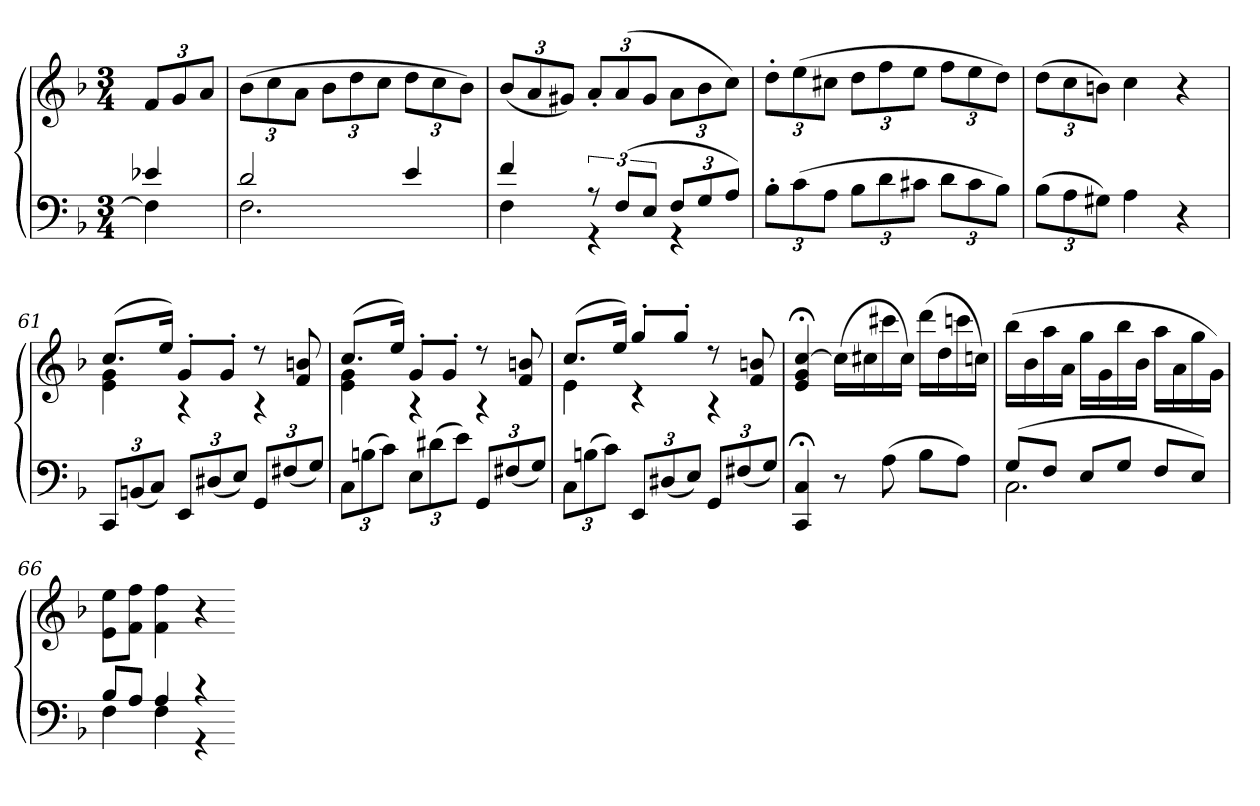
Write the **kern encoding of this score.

**kern	**kern
*part1	*part1
*staff2	*staff1
*clefF4	*clefG2
*k[b-]	*k[b-]
*M3/4	*M3/4
=	=
*^	*
4e-X	4F]	12fL
.	.	12g
.	.	12aJ
=57	=57	=57
2d	2.F	(12b-L
.	.	12cc
.	.	12aJ
.	.	12b-L
.	.	12dd
.	.	12ccJ
4e	.	12ddL
.	.	12cc
.	.	12b-J)
=58	=58	=58
4f	4F	(12b-L
.	.	12a
.	.	12g#XJ)
12r	4r	12a'L
(12FL	.	(12a
12EJ	.	12g#J
12FL	4r	12aL
12G	.	12b-
12AJ)	.	12ccJ)
*v	*v	*
=59	=59
12B-'L	12dd'L
(12c	(12ee
12AJ	12cc#XJ
12B-L	12ddL
12d	12ff
12c#XJ	12eeJ
12dL	12ffL
12c#	12ee
12B-J)	12ddJ)
=60	=60
(12B-L	(12ddL
12A	12cc
12G#XJ)	12bnJ)
4A	4cc
4r	4r
=61	=61
*	*^
12CCL	(8.ccL	4e 4g
(12BBn	.	.
12CJ)	.	.
.	16eeJk)	.
12EEL	8g'L	4r
(12D#X	.	.
.	8g'J	.
12EJ)	.	.
12GGL	8r	4r
(12F#X	.	.
.	8f 8bn	.
12GJ)	.	.
=62	=62	=62
12CL	(8.ccL	4e 4g
(12Bn	.	.
12cJ)	.	.
.	16eeJk)	.
12EL	8g'L	4r
(12d#X	.	.
.	8g'J	.
12eJ)	.	.
12GGL	8r	4r
(12F#X	.	.
.	8f 8bn	.
12GJ)	.	.
=63	=63	=63
12CL	(8.ccL	4e
(12Bn	.	.
12cJ)	.	.
.	16eeJk)	.
12EEL	8gg'L	4r
(12D#X	.	.
.	8gg'J	.
12EJ)	.	.
12GGL	8r	4r
(12F#X	.	.
.	8f 8bn	.
12GJ)	.	.
*	*v	*v
=64	=64
4CC;< 4C;<	4e;< 4g;< [4cc;<
8r	(16ccLL]
.	16cc#X
(8A	16ccc#X
.	16cc#JJ)
8B-L	(16dddLL
.	16dd
8AJ)	16cccn
.	16ccnJJ)
=65	=65
*^	*
(8GL	2.C	(16bb-LL
.	.	16b-
8FJ	.	16aa
.	.	16aJJ
8EL	.	16ggLL
.	.	16g
8GJ	.	16bb-
.	.	16b-JJ
8FL	.	16aaLL
.	.	16a
8EJ)	.	16gg
.	.	16gJJ)
=66	=66	=66
8B-L	4F	8e 8eeL
8AJ	.	8f 8ffJ
4A	4F	4f 4ff
4r	4r	4r
*v	*v	*
=-	=-
*-	*-
